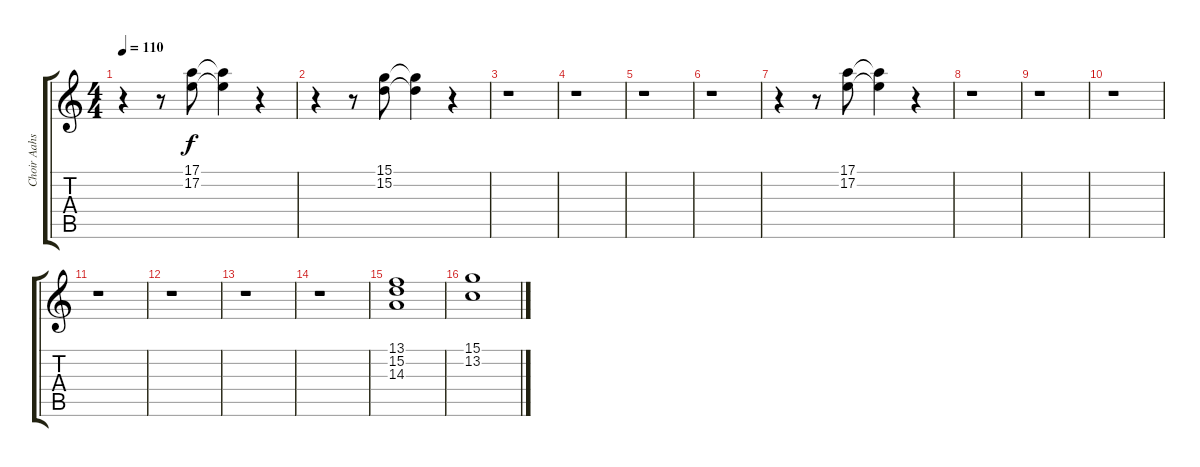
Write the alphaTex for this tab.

\track ("Choir Aahs" "Choir Aahs") {instrument choiraahs}
\staff {score tabs}
\tuning (E4 B3 G3 D3 A2 E2) {hide}
\ts (4 4)
\tempo 110
\clef g2
\ks c
r.4{dy f volume 10} r.8 (17.1 17.2).8 (17.1{t} 17.2{t}).4 r.4 |
r.4 r.8 (15.1 15.2).8 (15.1{t} 15.2{t}).4 r.4 |
r.1 |
r.1 |
r.1 |
r.1 |
r.4 r.8 (17.1 17.2).8 (17.1{t} 17.2{t}).4 r.4 |
r.1 |
r.1 |
r.1 |
r.1 |
r.1 |
r.1 |
r.1 |
(13.1 15.2 14.3).1 |
(15.1 13.2).1
